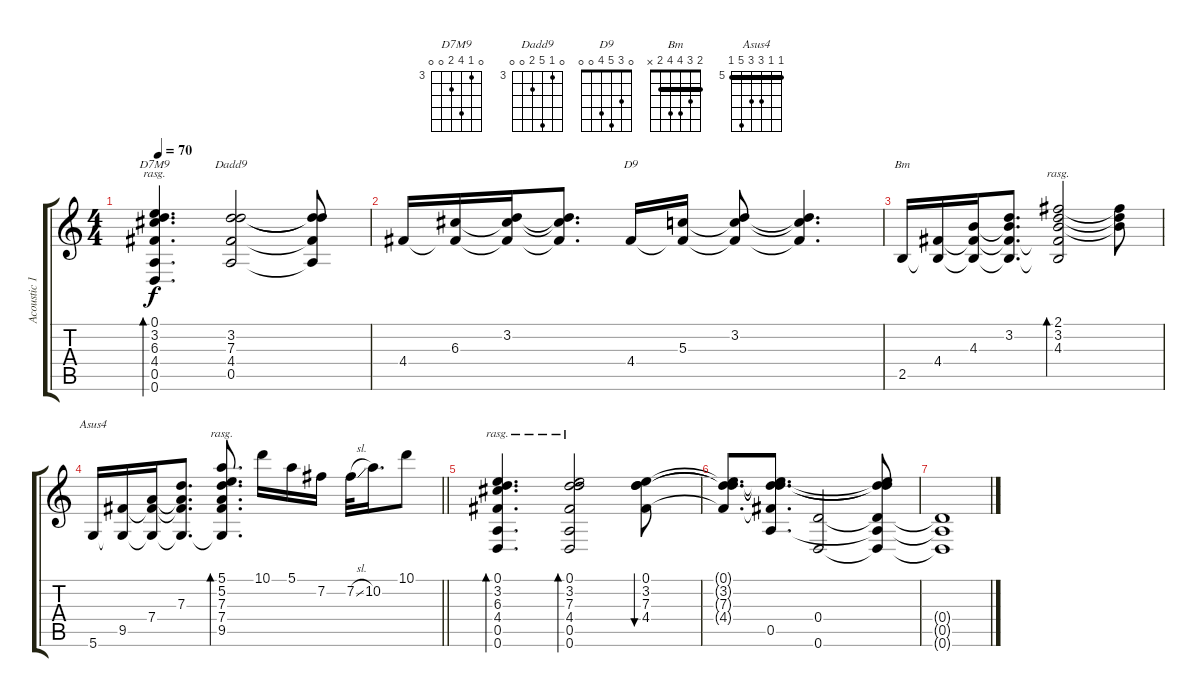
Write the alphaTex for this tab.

\track ("Acoustic 1" "Acoustic 1") {instrument acousticguitarsteel}
\staff {score tabs}
\tuning (E4 B3 G3 D3 A2 D2) {hide}
\chord ("D7M9" 0 3 6 4 0 0) {firstfret 3}
\chord ("Dadd9" 0 3 7 4 0 0) {firstfret 3}
\chord ("D9" 0 3 5 4 0 0)
\chord ("Bm" 2 3 4 4 2 x) {barre 2}
\chord ("Asus4" 5 5 7 7 9 5) {firstfret 5 barre 5}
\ts (4 4)
\tempo 70
\clef g2
\ks c
(0.1 3.2 6.3 4.4 0.5 0.6).4{d bd 60 ch "D7M9" rasg ii dy f} (3.2 7.3 4.4 0.5).2{ch "Dadd9"} (3.2{t} 7.3{t} 4.4{t} 0.5{t}).8 |
4.4.16 (6.3 4.4{t}).16 (3.2 6.3{t} 4.4{t}).16 (3.2{t} 6.3{t} 4.4{t}).8{d} 4.4.16{ch "D9"} (5.3 4.4{t}).16 (3.2 5.3{t} 4.4{t}).8 (3.2{t} 5.3{t} 4.4{t}).4{d} |
2.5.16{ch "Bm"} (4.4 2.5{t}).16 (4.3 4.4{t} 2.5{t}).16 (3.2 4.3{t} 4.4{t} 2.5{t}).8{d} (2.1 3.2 4.3 4.4{t} 2.5{t}).2{bd 240 rasg ii} (2.1{t} 3.2{t} 4.3{t}).8 |
\barLineRight lightlight
5.6.16{ch "Asus4"} (9.5 5.6{t}).16 (7.4 9.5{t} 5.6{t}).16 (7.3 7.4{t} 9.5{t} 5.6{t}).8{d} (5.1 5.2 7.3 7.4 9.5 5.6{t}).8{d bd 120 rasg ii} 10.1.16 5.1.16 7.2.16 7.2{sl}.32 10.2.16{d} 10.1.8 |
(0.1 3.2 6.3 4.4 0.5 0.6).4{d bd 60 rasg ii} (0.1 3.2 7.3 4.4 0.5 0.6).2{bd 120 rasg ii} (0.1 3.2 7.3 4.4).8{bu 480} |
(0.1{t} 3.2{t} 7.3{t} 4.4{t}).8{d} (0.1{t} 3.2{t} 7.3{t} 4.4{t} 0.5).8{d} (0.4 0.6).2 (0.1{t} 3.2{t} 7.3{t} 0.4{t} 0.5{t} 0.6{t}).8 |
(0.4{t} 0.5{t} 0.6{t}).1
